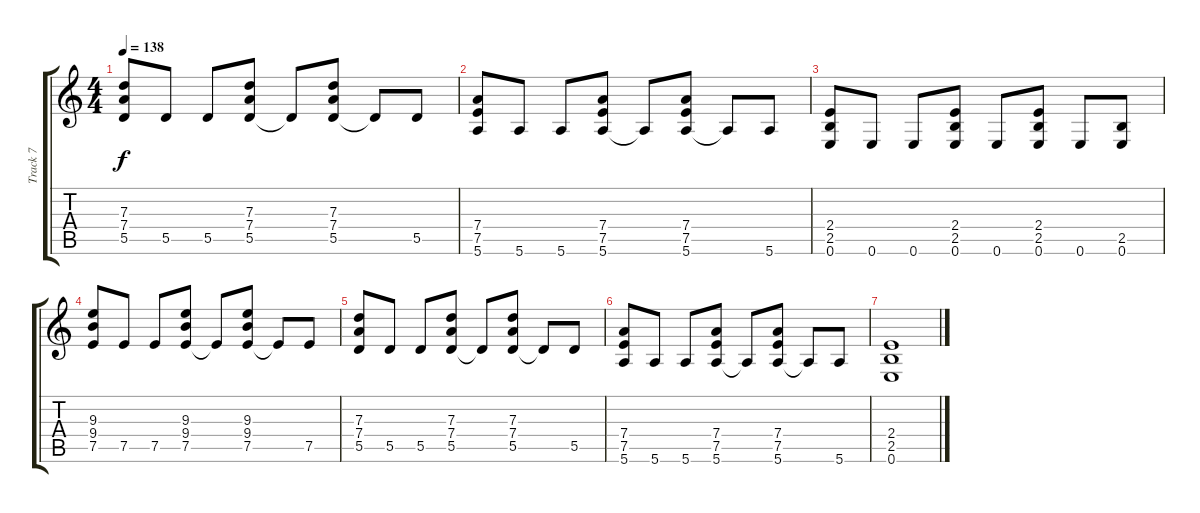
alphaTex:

\track ("Track 7" "Track 7") {instrument overdrivenguitar}
\staff {score tabs}
\tuning (E4 B3 G3 D3 A2 E2) {hide}
\ts (4 4)
\tempo 138
\clef g2
\ks c
(7.3 7.4 5.5).8{dy f} 5.5.8 5.5.8 (7.3 7.4 5.5).8 5.5{t}.8 (7.3 7.4 5.5).8 5.5{t}.8 5.5.8 |
(7.4 7.5 5.6).8 5.6.8 5.6.8 (7.4 7.5 5.6).8 5.6{t}.8 (7.4 7.5 5.6).8 5.6{t}.8 5.6.8 |
(2.4 2.5 0.6).8 0.6.8 0.6.8 (2.4 2.5 0.6).8 0.6.8 (2.4 2.5 0.6).8 0.6.8 (2.5 0.6).8 |
(9.3 9.4 7.5).8 7.5.8 7.5.8 (9.3 9.4 7.5).8 7.5{t}.8 (9.3 9.4 7.5).8 7.5{t}.8 7.5.8 |
(7.3 7.4 5.5).8 5.5.8 5.5.8 (7.3 7.4 5.5).8 5.5{t}.8 (7.3 7.4 5.5).8 5.5{t}.8 5.5.8 |
(7.4 7.5 5.6).8 5.6.8 5.6.8 (7.4 7.5 5.6).8 5.6{t}.8 (7.4 7.5 5.6).8 5.6{t}.8 5.6.8 |
(2.4 2.5 0.6).1
